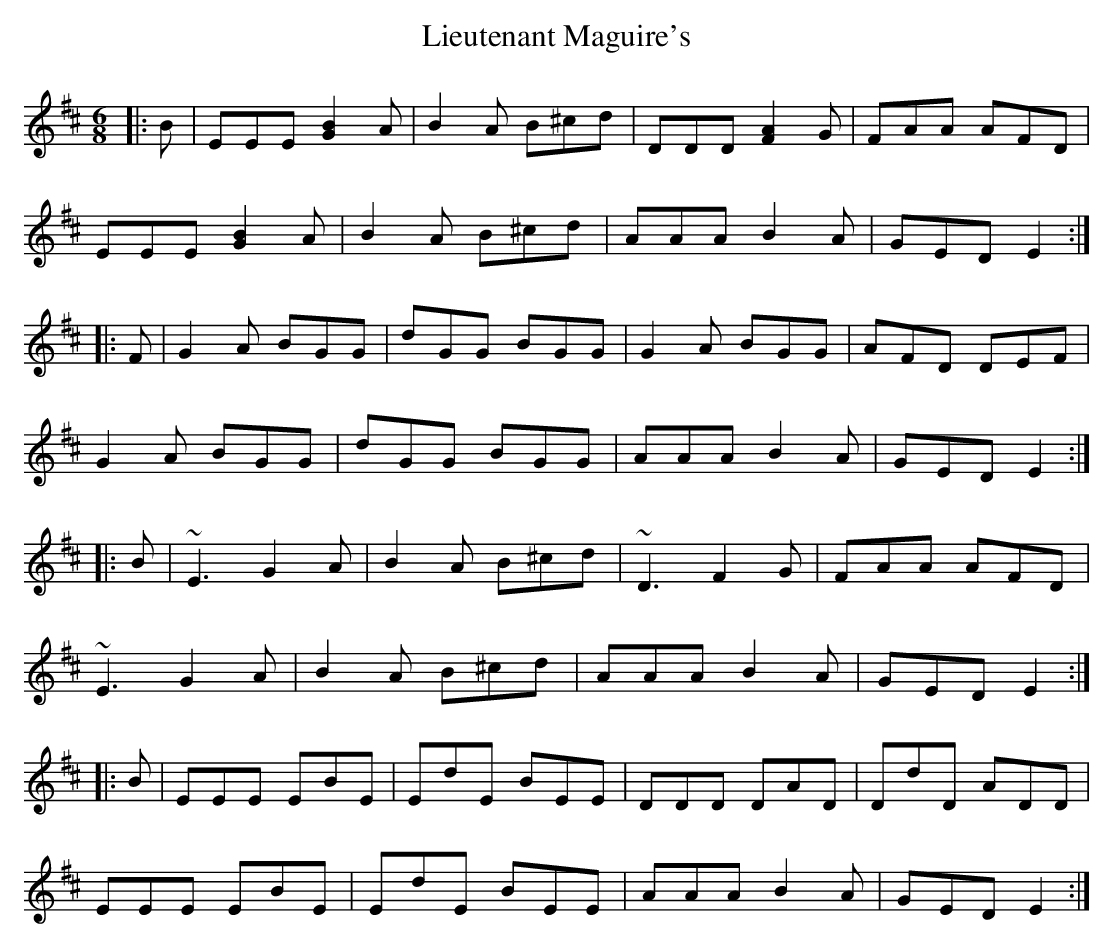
X:1
T: Lieutenant Maguire's
M: 6/8
L: 1/8
K: Edor
|:B|EEE[B2G2]A|B2A B^cd|DDD [F2A2]G|FAA AFD|
EEE[B2G2]A|B2A B^cd|AAA B2A|GED E2:|
|:F|G2A BGG|dGG BGG|G2A BGG|AFD DEF|
G2A BGG|dGG BGG|AAA B2A|GED E2:|
|:B|~E3 G2A|B2A B^cd|~D3 F2G|FAA AFD|
~E3 G2A|B2A B^cd|AAA B2A|GED E2:|
|:B|EEE EBE|EdE BEE|DDD DAD|DdD ADD|
EEE EBE|EdE BEE|AAA B2A|GED E2:|
